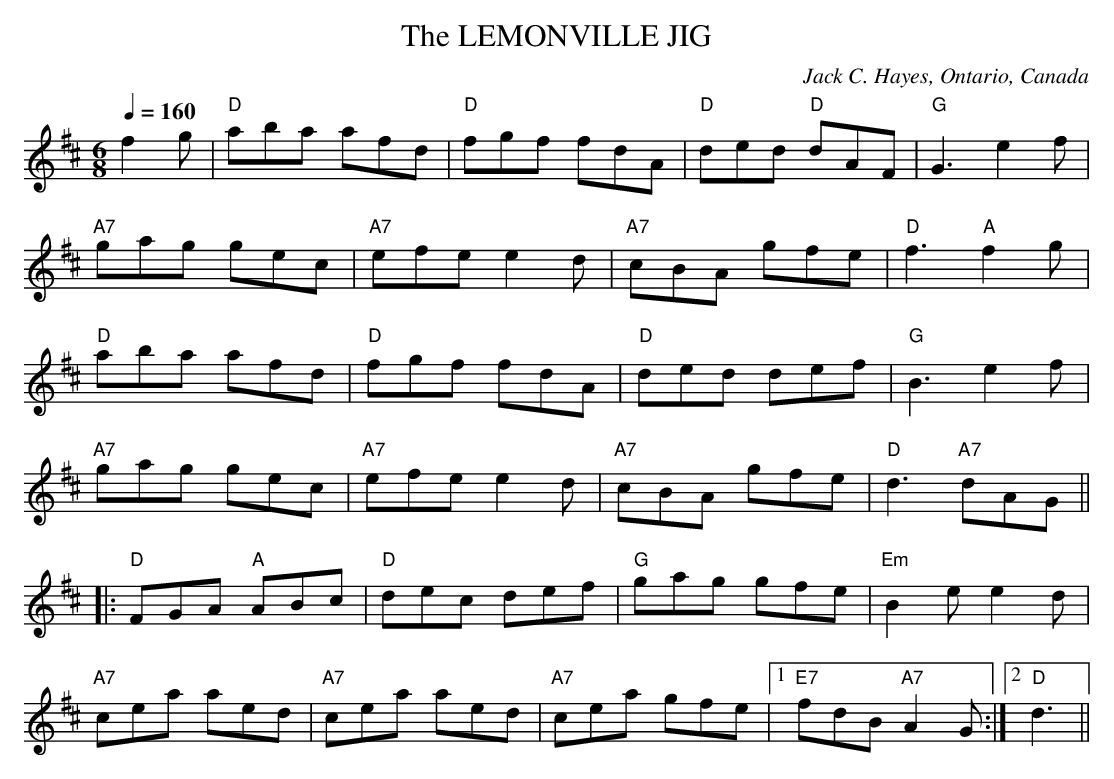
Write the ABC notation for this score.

X:1
T:LEMONVILLE JIG, The
C:Jack C. Hayes, Ontario, Canada
Q:1/4=160
M:6/8
L:1/8
K:D
f2g|"D"aba afd|"D"fgf fdA|"D"ded "D"dAF|"G"G3 e2 f|
"A7"gag gec|"A7"efe e2 d|"A7"cBA gfe|"D"f3 "A"f2g|
"D"aba afd|"D"fgf fdA|"D"ded def|"G"B3 e2 f|
"A7"gag gec|"A7"efe e2 d|"A7"cBA gfe|"D"d3 "A7"dAG||
|:"D"FGA "A"ABc|"D"dec def|"G"gag gfe|"Em"B2 e e2 d|
"A7"cea aed|"A7"cea aed|"A7"cea gfe|1"E7"fdB "A7" A2 G:|\
[2"D"d3 ||
